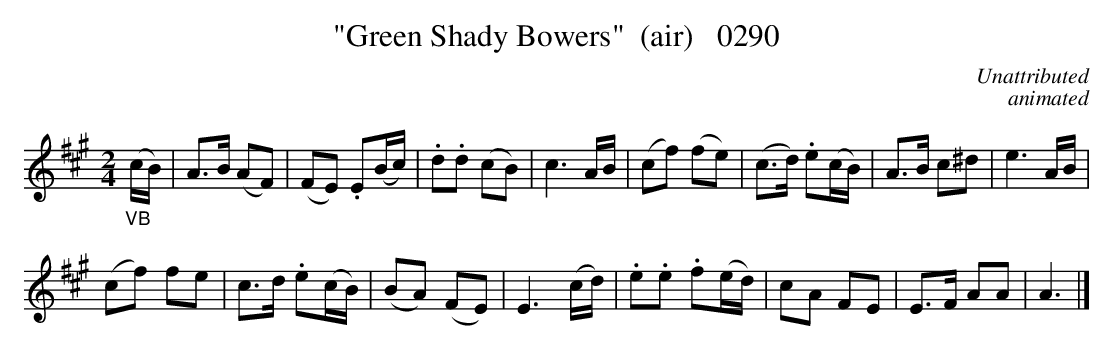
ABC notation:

X:1
T:"Green Shady Bowers"  (air)   0290
C:Unattributed
C:animated
M:2/4
L:1/16
K:A
"_VB"(cB)|A3B (A2F2)|(F2E2) .E2(Bc)|.d2.d2 (c2B2)|c6AB|(c2f2) (f2e2)|(c3d) .e2(cB)|A3B c2^d2|e6AB|
(c2f2) f2e2|c3d .e2(cB)|(B2A2) (F2E2)|E6(cd)|.e2.e2 .f2(ed)|c2A2 F2E2|E3F A2A2|A6|]
